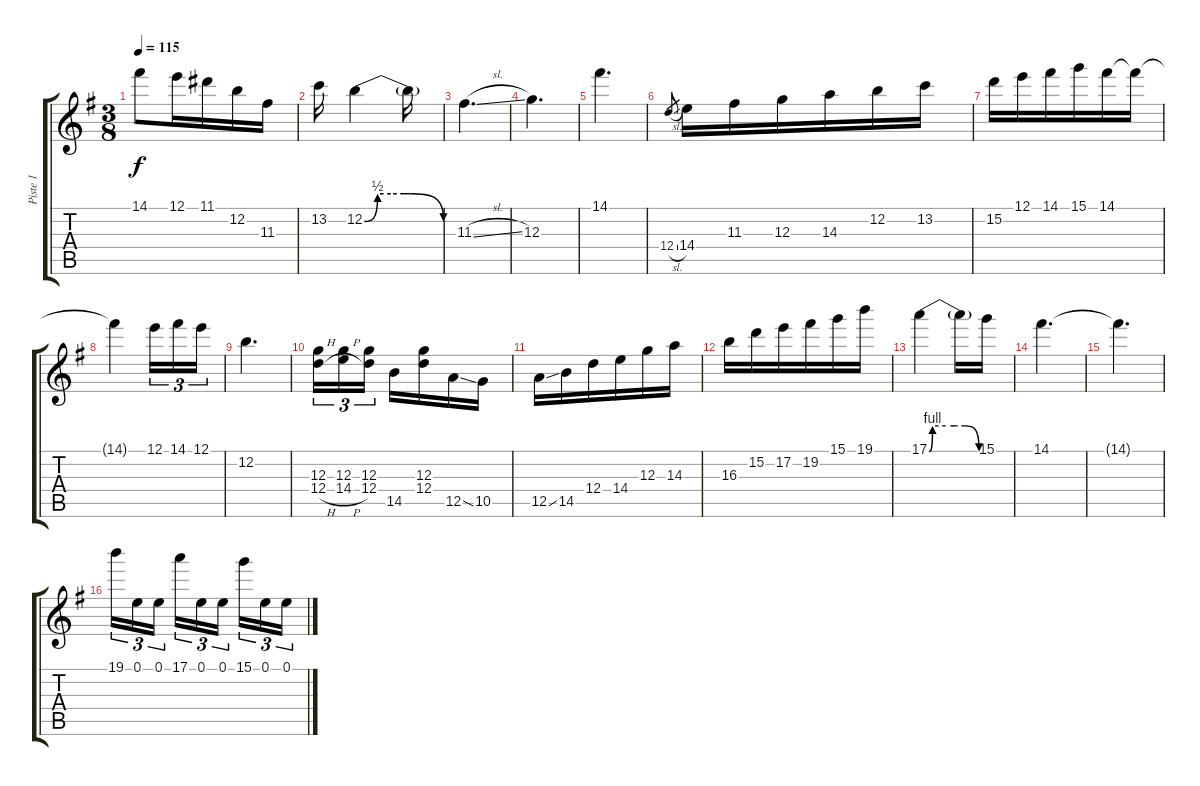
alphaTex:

\track ("Piste 1" "Piste 1") {instrument overdrivenguitar}
\staff {score tabs}
\tuning (E4 B3 G3 D3 A2 E2) {hide}
\ts (3 8)
\tempo 115
\clef g2
\ks eminor
14.1{t}.8{dy f} 12.1.16 11.1.16 12.2.16 11.3.16 |
13.2.16 12.2{be (custom 0 0 10 2 20 2 30 2 35 2 60 0)}.4 12.2{t}.16 |
11.3{sl}.4{d} |
12.3.4{d} |
14.1.4{d} |
12.4{sl}.8{gr} 14.4.16 11.3.16 12.3.16 14.3.16 12.2.16 13.2.16 |
15.2.16 12.1.16 14.1.16 15.1.16 14.1.16 14.1{t}.16 |
14.1{t}.4 12.1.16{tu (3 2)} 14.1.16{tu (3 2)} 12.1.16{tu (3 2)} |
12.2.4{d} |
(12.3 12.4{h}).16{tu (3 2)} (12.3 14.4{h}).16{tu (3 2)} (12.3 12.4).16{tu (3 2)} 14.5.16 (12.3 12.4).16 12.5{ss}.16 10.5.16 |
12.5{ss}.16 14.5.16 12.4.16 14.4.16 12.3.16 14.3.16 |
16.3.16 15.2.16 17.2.16 19.2.16 15.1.16 19.1.16 |
17.1{be (custom 0 0 4 4 20 4 30 4 43 4 60 0)}.4 17.1{t}.16 15.1.16 |
14.1.4{d} |
14.1{t}.4{d} |
19.1.16{tu (3 2)} 0.1.16{tu (3 2)} 0.1.16{tu (3 2)} 17.1.16{tu (3 2)} 0.1.16{tu (3 2)} 0.1.16{tu (3 2)} 15.1.16{tu (3 2)} 0.1.16{tu (3 2)} 0.1.16{tu (3 2)}
